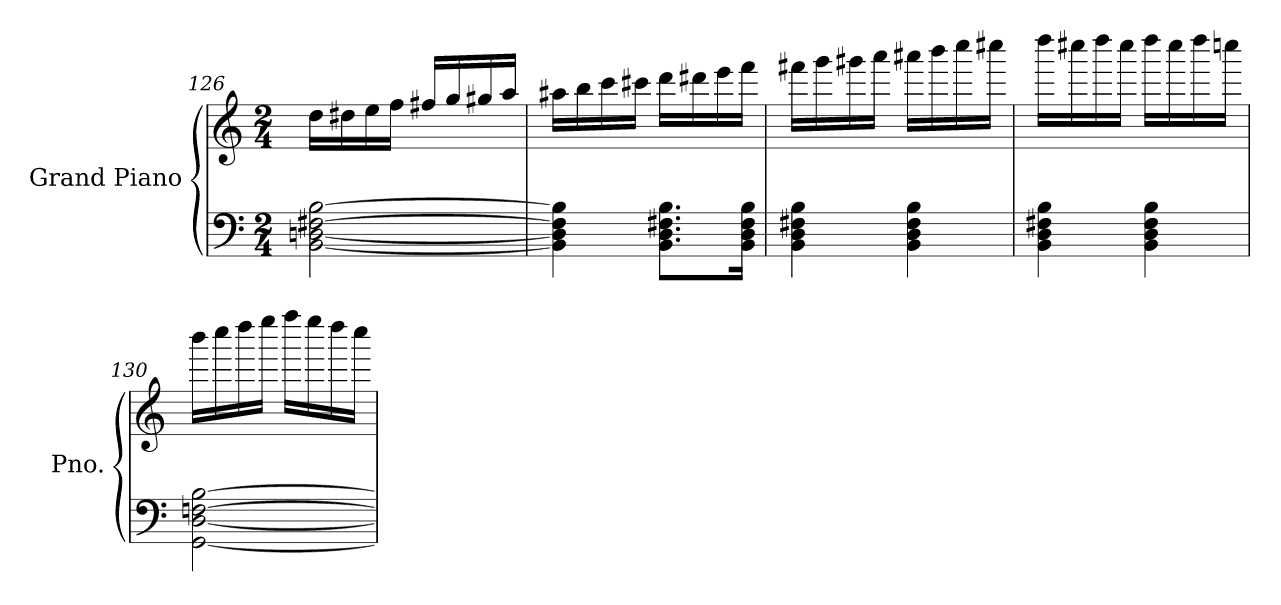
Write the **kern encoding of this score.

**kern	**kern
*part1	*part1
*staff2	*staff1
*I"Grand Piano	*
*I'Pno.	*
*clefF4	*clefG2
*k[]	*k[]
*M2/4	*M2/4
=126	=126
[2BB\ [2Dn\ [2F#X\ [2B\	16dd\LL
.	16dd#X\
.	16ee\
.	16ff\JJ
.	16ff#X/LL
.	16gg/
.	16gg#X/
.	16aa/JJ
!!LO:LB:g=z
=127	=127
4BB\] 4D\] 4F#\] 4B\]	16aa#X\LL
.	16bb\
.	16ccc\
.	16ccc#X\JJ
8.BB\ 8.D\ 8.F#X\ 8.B\L	16ddd\LL
.	16ddd#X\
.	16eee\
16BB\ 16D\ 16F#\ 16B\Jk	16fff\JJ
=128	=128
4BB\ 4D\ 4F#X\ 4B\	16fff#X\LL
.	16ggg\
.	16ggg#X\
.	16aaa\JJ
4BB\ 4D\ 4F#\ 4B\	16aaa#X\LL
.	16bbb\
.	16cccc\
.	16cccc#X\JJ
=129	=129
4BB\ 4D\ 4F#X\ 4B\	16dddd\LL
.	16cccc#X\
.	16dddd\
.	16cccc#\JJ
4BB\ 4D\ 4F#\ 4B\	16dddd\LL
.	16cccc#\
.	16dddd\
.	16ccccn\JJ
=130	=130
[2GG\ [2D\ [2Fn\ [2B\	16bbb\LL
.	16cccc\
.	16dddd\
.	16eeee\JJ
.	16ffff\LL
.	16eeee\
.	16dddd\
.	16cccc\JJ
=	=
*-	*-
